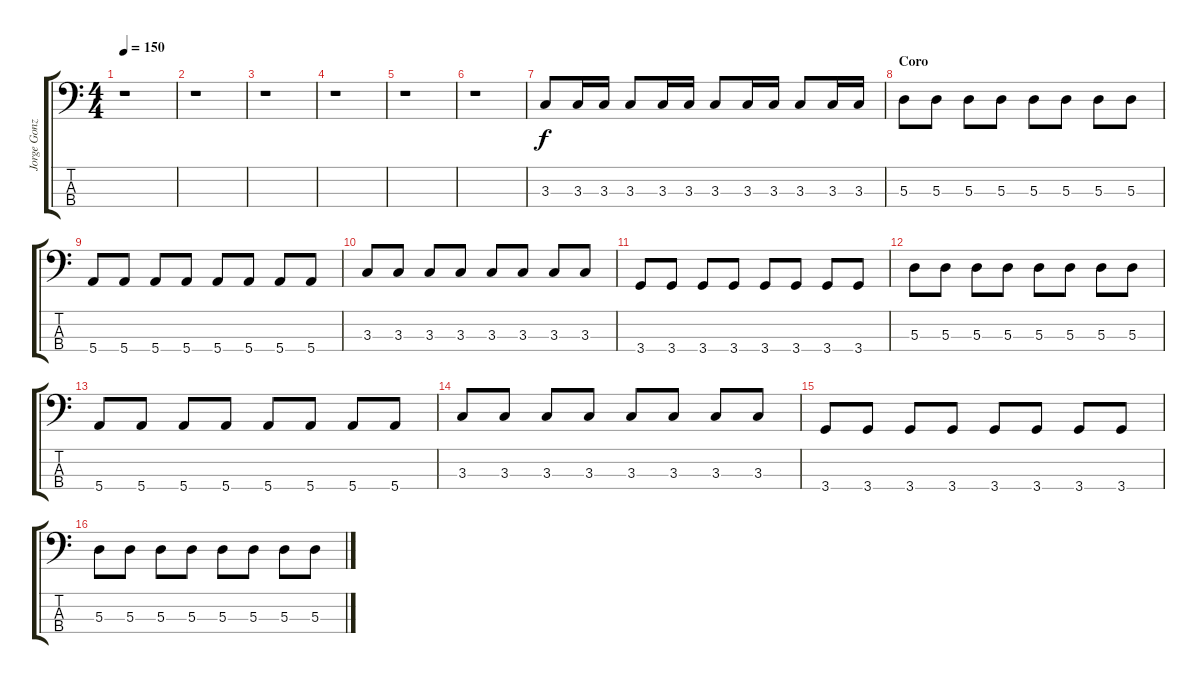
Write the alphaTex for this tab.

\track ("Jorge Gonzalez" "Jorge Gonz") {instrument electricbasspick}
\staff {score tabs}
\tuning (G2 D2 A1 E1) {hide}
\ts (4 4)
\tempo 150
\clef f4
\ks c
r.1{dy f} |
r.1 |
r.1 |
r.1 |
r.1 |
r.1 |
\section ("" "")
3.3.8 3.3.16 3.3.16 3.3.8 3.3.16 3.3.16 3.3.8 3.3.16 3.3.16 3.3.8 3.3.16 3.3.16 |
\section ("" "Coro")
5.3.8 5.3.8 5.3.8 5.3.8 5.3.8 5.3.8 5.3.8 5.3.8 |
5.4.8 5.4.8 5.4.8 5.4.8 5.4.8 5.4.8 5.4.8 5.4.8 |
3.3.8 3.3.8 3.3.8 3.3.8 3.3.8 3.3.8 3.3.8 3.3.8 |
3.4.8 3.4.8 3.4.8 3.4.8 3.4.8 3.4.8 3.4.8 3.4.8 |
5.3.8 5.3.8 5.3.8 5.3.8 5.3.8 5.3.8 5.3.8 5.3.8 |
5.4.8 5.4.8 5.4.8 5.4.8 5.4.8 5.4.8 5.4.8 5.4.8 |
3.3.8 3.3.8 3.3.8 3.3.8 3.3.8 3.3.8 3.3.8 3.3.8 |
3.4.8 3.4.8 3.4.8 3.4.8 3.4.8 3.4.8 3.4.8 3.4.8 |
5.3.8 5.3.8 5.3.8 5.3.8 5.3.8 5.3.8 5.3.8 5.3.8
